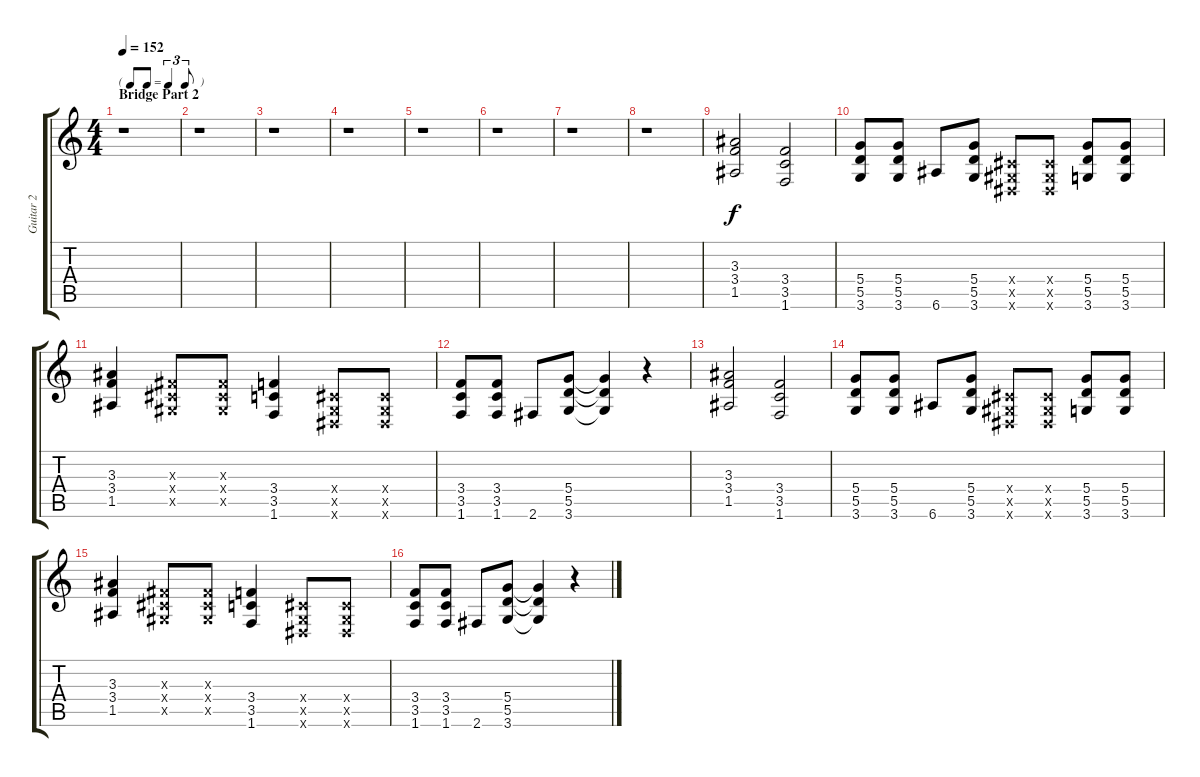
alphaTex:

\track ("Guitar 2" "Guitar 2") {instrument overdrivenguitar}
\staff {score tabs}
\tuning (E4 B3 G3 D3 A2 E2) {hide}
\ts (4 4)
\tf triplet8th
\section ("" "Bridge Part 2")
\tempo 152
\clef g2
\ks c
r.1{dy f} |
r.1 |
r.1 |
r.1 |
r.1 |
r.1 |
r.1 |
r.1 |
(3.3 3.4 1.5).2 (3.4 3.5 1.6).2 |
(5.4 5.5 3.6).8 (5.4 5.5 3.6).8 6.6.8 (5.4 5.5 3.6).8 (-1.4{x} -1.5{x} -1.6{x}).8 (-1.4{x} -1.5{x} -1.6{x}).8 (5.4 5.5 3.6).8 (5.4 5.5 3.6).8 |
(3.3 3.4 1.5).4 (-1.3{x} -1.4{x} -1.5{x}).8 (-1.3{x} -1.4{x} -1.5{x}).8 (3.4 3.5 1.6).4 (-1.4{x} -1.5{x} -1.6{x}).8 (-1.4{x} -1.5{x} -1.6{x}).8 |
(3.4 3.5 1.6).8 (3.4 3.5 1.6).8 2.6.8 (5.4 5.5 3.6).8 (5.4{t} 5.5{t} 3.6{t}).4 r.4 |
(3.3 3.4 1.5).2 (3.4 3.5 1.6).2 |
(5.4 5.5 3.6).8 (5.4 5.5 3.6).8 6.6.8 (5.4 5.5 3.6).8 (-1.4{x} -1.5{x} -1.6{x}).8 (-1.4{x} -1.5{x} -1.6{x}).8 (5.4 5.5 3.6).8 (5.4 5.5 3.6).8 |
(3.3 3.4 1.5).4 (-1.3{x} -1.4{x} -1.5{x}).8 (-1.3{x} -1.4{x} -1.5{x}).8 (3.4 3.5 1.6).4 (-1.4{x} -1.5{x} -1.6{x}).8 (-1.4{x} -1.5{x} -1.6{x}).8 |
(3.4 3.5 1.6).8 (3.4 3.5 1.6).8 2.6.8 (5.4 5.5 3.6).8 (5.4{t} 5.5{t} 3.6{t}).4 r.4
